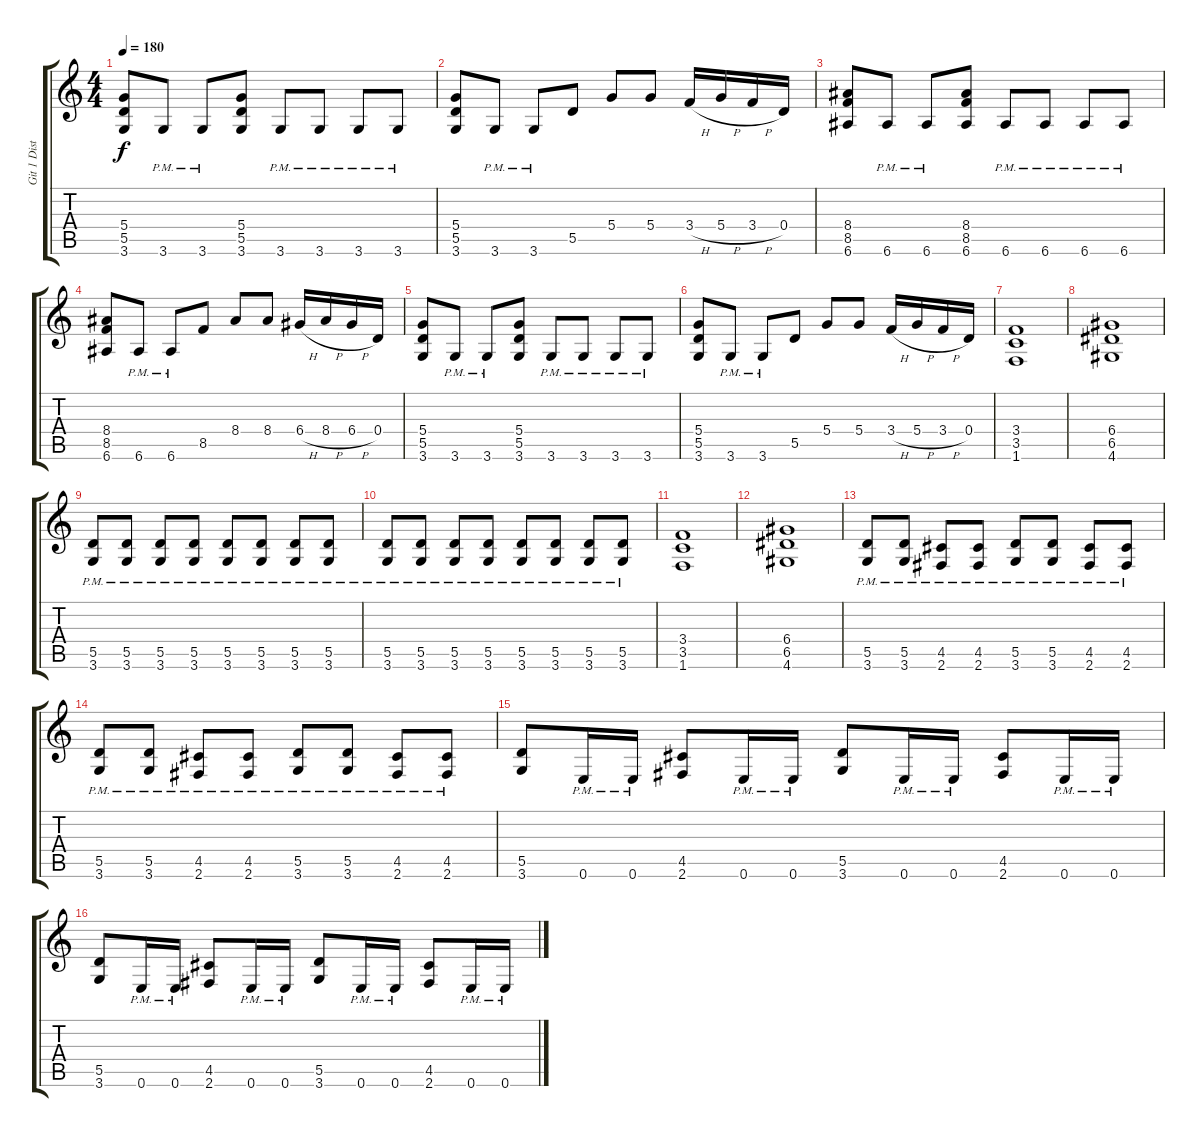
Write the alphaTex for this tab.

\track ("Git 1 Dist" "Git 1 Dist") {instrument distortionguitar}
\staff {score tabs}
\tuning (E4 B3 G3 D3 A2 E2) {hide}
\ts (4 4)
\tempo 180
\clef g2
\ks c
(5.4 5.5 3.6).8{dy f} 3.6{pm}.8 3.6{pm}.8 (5.4 5.5 3.6).8 3.6{pm}.8 3.6{pm}.8 3.6{pm}.8 3.6{pm}.8 |
(5.4 5.5 3.6).8 3.6{pm}.8 3.6{pm}.8 5.5.8 5.4.8 5.4.8 3.4{h}.16 5.4{h}.16 3.4{h}.16 0.4.16 |
(8.4 8.5 6.6).8 6.6{pm}.8 6.6{pm}.8 (8.4 8.5 6.6).8 6.6{pm}.8 6.6{pm}.8 6.6{pm}.8 6.6{pm}.8 |
(8.4 8.5 6.6).8 6.6{pm}.8 6.6{pm}.8 8.5.8 8.4.8 8.4.8 6.4{h}.16 8.4{h}.16 6.4{h}.16 0.4.16 |
(5.4 5.5 3.6).8 3.6{pm}.8 3.6{pm}.8 (5.4 5.5 3.6).8 3.6{pm}.8 3.6{pm}.8 3.6{pm}.8 3.6{pm}.8 |
(5.4 5.5 3.6).8 3.6{pm}.8 3.6{pm}.8 5.5.8 5.4.8 5.4.8 3.4{h}.16 5.4{h}.16 3.4{h}.16 0.4.16 |
(3.4 3.5 1.6).1 |
(6.4 6.5 4.6).1 |
(5.5{pm} 3.6{pm}).8 (5.5{pm} 3.6{pm}).8 (5.5{pm} 3.6{pm}).8 (5.5{pm} 3.6{pm}).8 (5.5{pm} 3.6{pm}).8 (5.5{pm} 3.6{pm}).8 (5.5{pm} 3.6{pm}).8 (5.5{pm} 3.6{pm}).8 |
(5.5{pm} 3.6{pm}).8 (5.5{pm} 3.6{pm}).8 (5.5{pm} 3.6{pm}).8 (5.5{pm} 3.6{pm}).8 (5.5{pm} 3.6{pm}).8 (5.5{pm} 3.6{pm}).8 (5.5{pm} 3.6{pm}).8 (5.5{pm} 3.6{pm}).8 |
(3.4 3.5 1.6).1 |
(6.4 6.5 4.6).1 |
(5.5{pm} 3.6{pm}).8 (5.5{pm} 3.6{pm}).8 (4.5{pm} 2.6{pm}).8 (4.5{pm} 2.6{pm}).8 (5.5{pm} 3.6{pm}).8 (5.5{pm} 3.6{pm}).8 (4.5{pm} 2.6{pm}).8 (4.5{pm} 2.6{pm}).8 |
(5.5{pm} 3.6{pm}).8 (5.5{pm} 3.6{pm}).8 (4.5{pm} 2.6{pm}).8 (4.5{pm} 2.6{pm}).8 (5.5{pm} 3.6{pm}).8 (5.5{pm} 3.6{pm}).8 (4.5{pm} 2.6{pm}).8 (4.5{pm} 2.6{pm}).8 |
(5.5 3.6).8 0.6{pm}.16 0.6{pm}.16 (4.5 2.6).8 0.6{pm}.16 0.6{pm}.16 (5.5 3.6).8 0.6{pm}.16 0.6{pm}.16 (4.5 2.6).8 0.6{pm}.16 0.6{pm}.16 |
(5.5 3.6).8 0.6{pm}.16 0.6{pm}.16 (4.5 2.6).8 0.6{pm}.16 0.6{pm}.16 (5.5 3.6).8 0.6{pm}.16 0.6{pm}.16 (4.5 2.6).8 0.6{pm}.16 0.6{pm}.16
